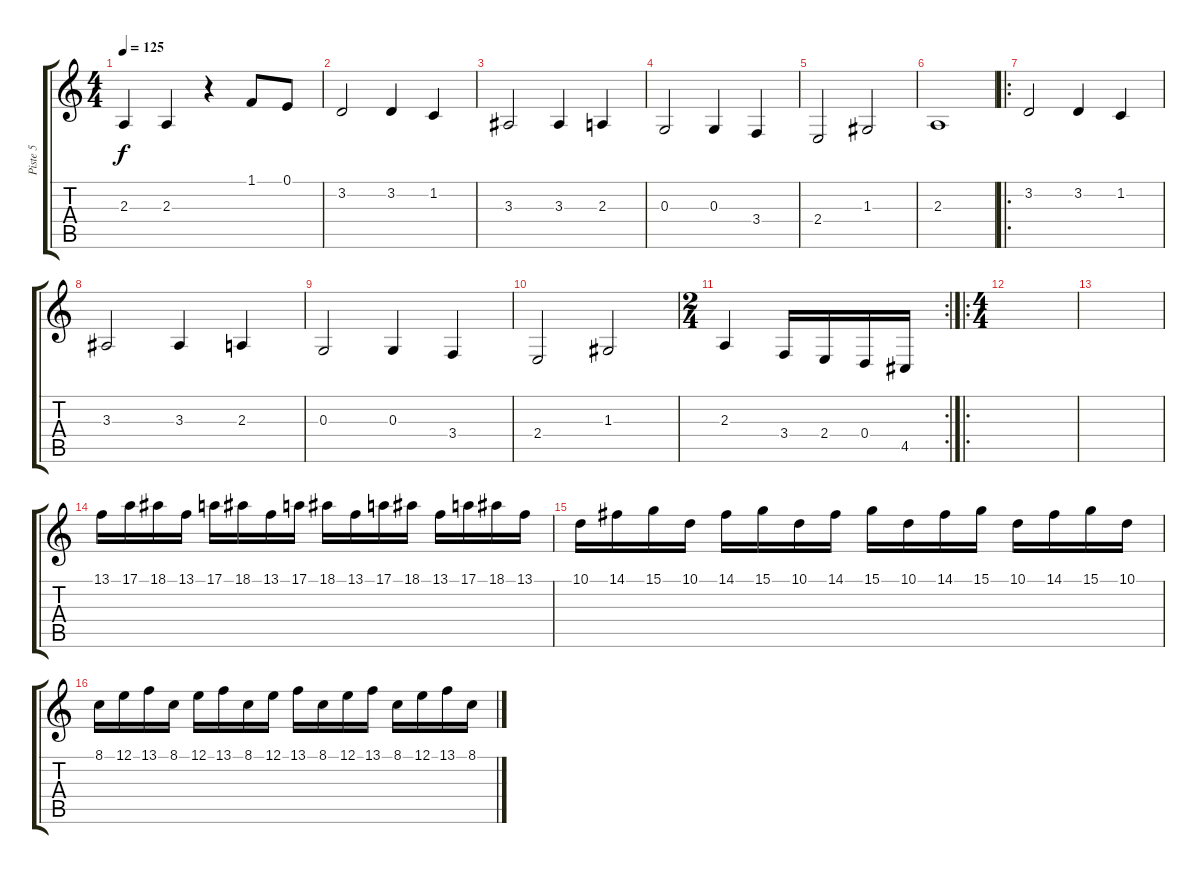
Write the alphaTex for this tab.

\track ("Piste 5" "Piste 5") {instrument synthbrass1}
\staff {score tabs}
\tuning (E4 B3 G3 D3 A2 E2) {hide}
\ts (4 4)
\tempo 125
\clef g2
\ks c
2.3.4{dy f} 2.3.4 r.4 1.1.8 0.1.8 |
3.2.2 3.2.4 1.2.4 |
3.3.2 3.3.4 2.3.4 |
0.3.2 0.3.4 3.4.4 |
2.4.2 1.3.2 |
2.3.1 |
\ro
3.2.2 3.2.4 1.2.4 |
3.3.2 3.3.4 2.3.4 |
0.3.2 0.3.4 3.4.4 |
2.4.2 1.3.2 |
\rc 2
\ts (2 4)
2.3.4 3.4.16 2.4.16 0.4.16 4.5.16 |
\ro
\ts (4 4)
|
|
13.1.16 17.1.16 18.1.16 13.1.16 17.1.16 18.1.16 13.1.16 17.1.16 18.1.16 13.1.16 17.1.16 18.1.16 13.1.16 17.1.16 18.1.16 13.1.16 |
10.1.16 14.1.16 15.1.16 10.1.16 14.1.16 15.1.16 10.1.16 14.1.16 15.1.16 10.1.16 14.1.16 15.1.16 10.1.16 14.1.16 15.1.16 10.1.16 |
8.1.16 12.1.16 13.1.16 8.1.16 12.1.16 13.1.16 8.1.16 12.1.16 13.1.16 8.1.16 12.1.16 13.1.16 8.1.16 12.1.16 13.1.16 8.1.16
